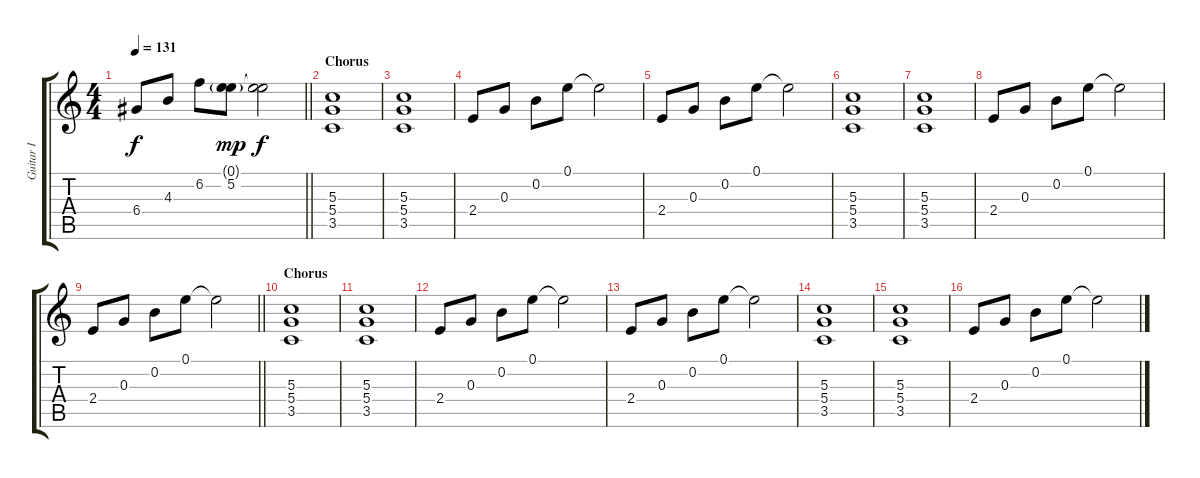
\track ("Guitar I" "Guitar I") {instrument distortionguitar}
\staff {score tabs}
\tuning (E4 B3 G3 D3 A2 E2) {hide}
\ts (4 4)
\tempo 131
\clef g2
\barLineRight lightlight
\ks c
6.4.8{dy f} 4.3.8 6.2.8 (0.1{g} 5.2).8{dy mp} (0.1{t} 5.2{t}).2{dy f} |
\section ("" "Chorus")
(5.3 5.4 3.5).1 |
(5.3 5.4 3.5).1 |
2.4.8 0.3.8 0.2.8 0.1.8 0.1{t}.2 |
2.4.8 0.3.8 0.2.8 0.1.8 0.1{t}.2 |
(5.3 5.4 3.5).1 |
(5.3 5.4 3.5).1 |
2.4.8 0.3.8 0.2.8 0.1.8 0.1{t}.2 |
\barLineRight lightlight
2.4.8 0.3.8 0.2.8 0.1.8 0.1{t}.2 |
\section ("" "Chorus")
(5.3 5.4 3.5).1 |
(5.3 5.4 3.5).1 |
2.4.8 0.3.8 0.2.8 0.1.8 0.1{t}.2 |
2.4.8 0.3.8 0.2.8 0.1.8 0.1{t}.2 |
(5.3 5.4 3.5).1 |
(5.3 5.4 3.5).1 |
2.4.8 0.3.8 0.2.8 0.1.8 0.1{t}.2
